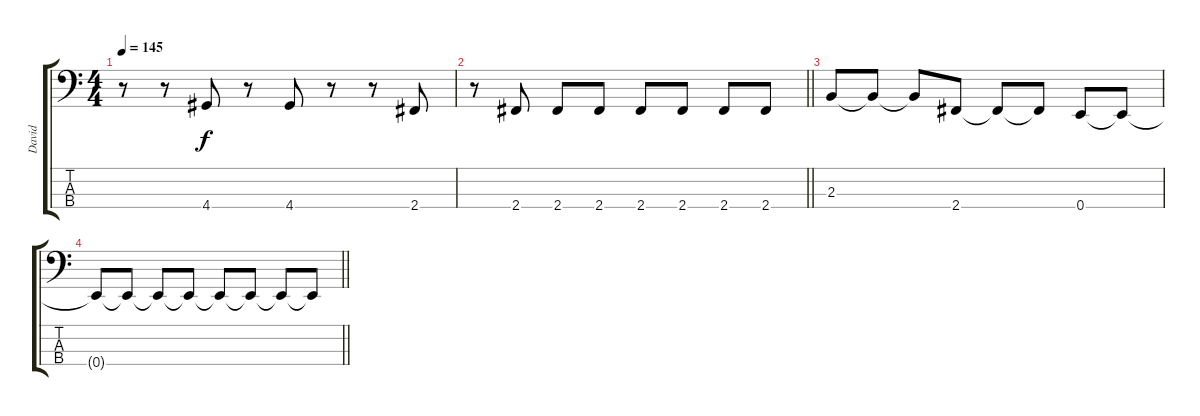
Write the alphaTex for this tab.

\track ("David" "David") {instrument electricbassfinger bank 177}
\staff {score tabs}
\tuning (G2 D2 A1 E1) {hide}
\ts (4 4)
\tempo 145
\clef f4
\ks c
r.8{dy f} r.8 4.4.8 r.8 4.4.8 r.8 r.8 2.4.8 |
\barLineRight lightlight
r.8 2.4.8 2.4.8 2.4.8 2.4.8 2.4.8 2.4.8 2.4.8 |
2.3.8 2.3{t}.8 2.3{t}.8 2.4.8 2.4{t}.8 2.4{t}.8 0.4.8 0.4{t}.8 |
\barLineRight lightlight
0.4{t}.8 0.4{t}.8 0.4{t}.8 0.4{t}.8 0.4{t}.8 0.4{t}.8 0.4{t}.8 0.4{t}.8
